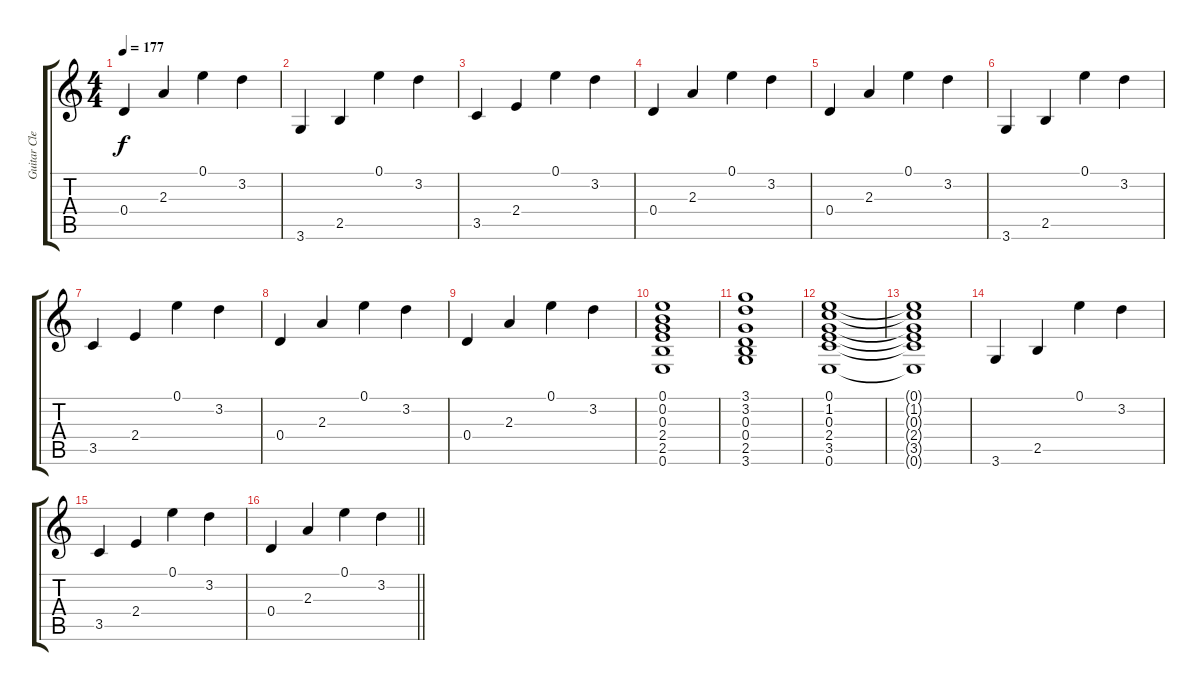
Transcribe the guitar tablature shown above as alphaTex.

\track ("Guitar Clean" "Guitar Cle") {instrument electricguitarclean}
\staff {score tabs}
\tuning (E4 B3 G3 D3 A2 E2) {hide}
\ts (4 4)
\tempo 177
\clef g2
\ks c
0.4.4{dy f} 2.3.4 0.1.4 3.2.4 |
3.6.4 2.5.4 0.1.4 3.2.4 |
3.5.4 2.4.4 0.1.4 3.2.4 |
0.4.4 2.3.4 0.1.4 3.2.4 |
0.4.4 2.3.4 0.1.4 3.2.4 |
3.6.4 2.5.4 0.1.4 3.2.4 |
3.5.4 2.4.4 0.1.4 3.2.4 |
0.4.4 2.3.4 0.1.4 3.2.4 |
0.4.4 2.3.4 0.1.4 3.2.4 |
(0.1 0.2 0.3 2.4 2.5 0.6).1 |
(3.1 3.2 0.3 0.4 2.5 3.6).1 |
(0.1 1.2 0.3 2.4 3.5 0.6).1 |
(0.1{t} 1.2{t} 0.3{t} 2.4{t} 3.5{t} 0.6{t}).1 |
3.6.4 2.5.4 0.1.4 3.2.4 |
3.5.4 2.4.4 0.1.4 3.2.4 |
\barLineRight lightlight
0.4.4 2.3.4 0.1.4 3.2.4
